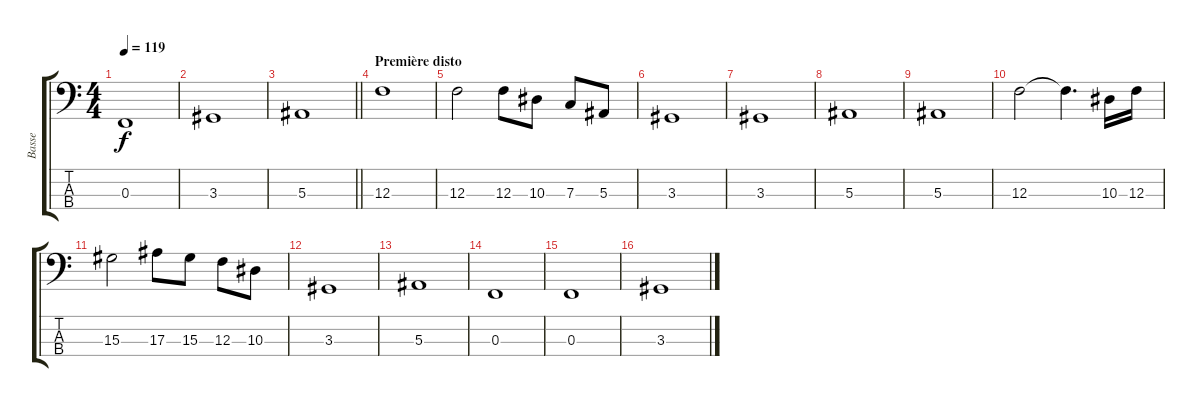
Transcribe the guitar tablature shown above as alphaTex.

\track ("Basse" "Basse") {instrument electricbassfinger}
\staff {score tabs}
\tuning (Eb2 Bb1 F1 C1) {hide}
\ts (4 4)
\tempo 119
\clef f4
\ks c
0.3.1{dy f} |
3.3.1 |
\barLineRight lightlight
5.3.1 |
\section ("" "Première disto")
12.3.1 |
12.3.2 12.3.8 10.3.8 7.3.8 5.3.8 |
3.3.1 |
3.3.1 |
5.3.1 |
5.3.1 |
12.3.2 12.3{t}.4{d} 10.3.16 12.3.16 |
15.3.2 17.3.8 15.3.8 12.3.8 10.3.8 |
3.3.1 |
5.3.1 |
0.3.1 |
0.3.1 |
3.3.1
